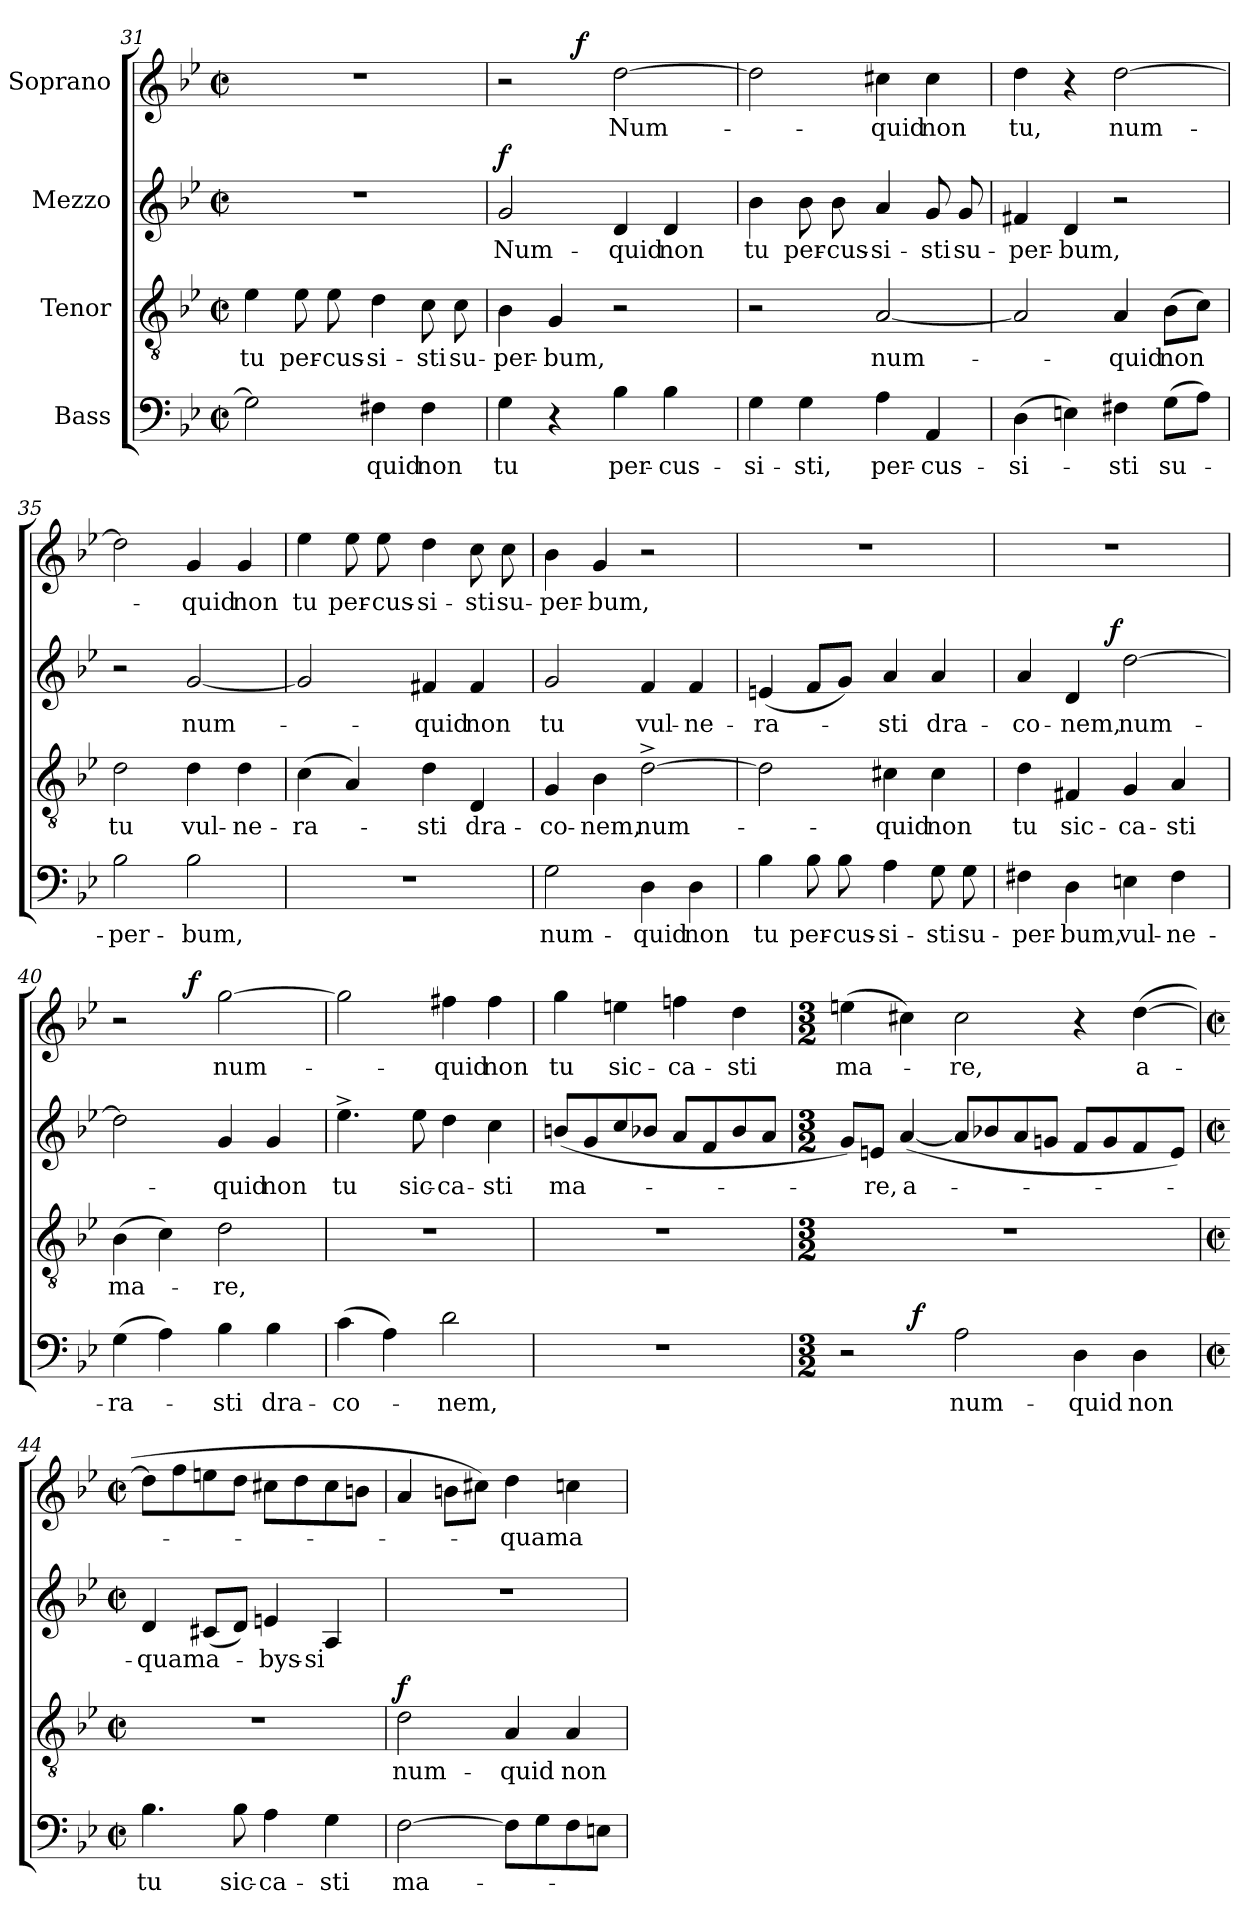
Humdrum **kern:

**kern	**text	**dynam	**kern	**text	**dynam	**kern	**text	**dynam	**kern	**text	**dynam
*part4	*part4	*part4	*part3	*part3	*part3	*part2	*part2	*part2	*part1	*part1	*part1
*staff4	*staff4	*staff4	*staff3	*staff3	*staff3	*staff2	*staff2	*staff2	*staff1	*staff1	*staff1
*I"Bass	*	*	*I"Tenor	*	*	*I"Mezzo	*	*	*I"Soprano	*	*
*clefF4	*	*	*clefGv2	*	*	*clefG2	*	*	*clefG2	*	*
*k[b-e-]	*	*	*k[b-e-]	*	*	*k[b-e-]	*	*	*k[b-e-]	*	*
*B-:	*	*	*B-:	*	*	*B-:	*	*	*B-:	*	*
*M2/2	*	*	*M2/2	*	*	*M2/2	*	*	*M2/2	*	*
*met(c|)	*	*	*met(c|)	*	*	*met(c|)	*	*	*met(c|)	*	*
=31	=31	=31	=31	=31	=31	=31	=31	=31	=31	=31	=31
!	!	!	!	!LO:LY:b	!	!	!	!	!	!	!
2G\]	.	.	4e-\	tu	.	1r	.	.	1r	.	.
!	!	!	!	!LO:LY:b	!	!	!	!	!	!	!
.	.	.	8e-\	per-	.	.	.	.	.	.	.
!	!	!	!	!LO:LY:b	!	!	!	!	!	!	!
.	.	.	8e-\	-cus-	.	.	.	.	.	.	.
!	!LO:LY:b	!	!	!LO:LY:b	!	!	!	!	!	!	!
4F#X\	-quid	.	4d\	-si-	.	.	.	.	.	.	.
!	!LO:LY:b	!	!	!LO:LY:b	!	!	!	!	!	!	!
4F#\	non	.	8c\	-sti	.	.	.	.	.	.	.
!	!	!	!	!LO:LY:b	!	!	!	!	!	!	!
.	.	.	8c\	su-	.	.	.	.	.	.	.
=32	=32	=32	=32	=32	=32	=32	=32	=32	=32	=32	=32
!	!LO:LY:b	!	!	!LO:LY:b	!	!	!LO:LY:b	!LO:DY:b	!	!	!
*	*	*	*	*	*	*	*	*	*^	*	*
4G\	tu	.	4B-\	-per-	.	2g/	Num-	f	2r	4ryy	.	.
!	!	!	!	!LO:LY:b	!	!	!	!	!	!	!	!
4r	.	.	4G/	-bum,	.	.	.	.	.	16.ryy	.	.
!	!	!	!	!	!	!	!	!	!	!	!	!LO:DY:b
.	.	.	.	.	.	.	.	.	.	2ryy	.	f
!	!LO:LY:b	!	!	!	!	!	!LO:LY:b	!	!	!	!LO:LY:b	!
4B-\	per-	.	2r	.	.	4d/	-quid	.	[2dd\	.	Num-	.
!	!LO:LY:b	!	!	!	!	!	!LO:LY:b	!	!	!	!	!
4B-\	-cus-	.	.	.	.	4d/	non	.	.	.	.	.
.	.	.	.	.	.	.	.	.	.	8ryy	.	.
.	.	.	.	.	.	.	.	.	.	32ryy	.	.
=33	=33	=33	=33	=33	=33	=33	=33	=33	=33	=33	=33	=33
!	!LO:LY:b	!	!	!	!	!	!LO:LY:b	!	!	!	!	!
*	*	*	*	*	*	*	*	*	*v	*v	*	*
4G\	-si-	.	2r	.	.	4b-\	tu	.	2dd\]	.	.
!	!LO:LY:b	!	!	!	!	!	!LO:LY:b	!	!	!	!
4G\	-sti,	.	.	.	.	8b-\	per-	.	.	.	.
!	!	!	!	!	!	!	!LO:LY:b	!	!	!	!
.	.	.	.	.	.	8b-\	-cus-	.	.	.	.
!	!LO:LY:b	!	!	!LO:LY:b	!	!	!LO:LY:b	!	!	!LO:LY:b	!
4A\	per-	.	[2A/	num-	.	4a/	-si-	.	4cc#X\	-quid	.
!	!LO:LY:b	!	!	!	!	!	!LO:LY:b	!	!	!LO:LY:b	!
4AA/	-cus-	.	.	.	.	8g/	-sti	.	4cc#\	non	.
!	!	!	!	!	!	!	!LO:LY:b	!	!	!	!
.	.	.	.	.	.	8g/	su-	.	.	.	.
=34	=34	=34	=34	=34	=34	=34	=34	=34	=34	=34	=34
!	!LO:LY:b	!	!	!	!	!	!LO:LY:b	!	!	!LO:LY:b	!
(>4D\	-si-	.	2A/]	.	.	4f#X/	-per-	.	4dd\	tu,	.
!	!	!	!	!	!	!	!LO:LY:b	!	!	!	!
4En\)	.	.	.	.	.	4d/	-bum,	.	4r	.	.
!	!LO:LY:b	!	!	!LO:LY:b	!	!	!	!	!	!LO:LY:b	!
4F#X\	-sti	.	4A/	-quid	.	2r	.	.	[2dd\	num-	.
!	!LO:LY:b	!	!	!LO:LY:b	!	!	!	!	!	!	!
(>8G\L	su-	.	(>8B-\L	non	.	.	.	.	.	.	.
8A\J)	.	.	8c\J)	.	.	.	.	.	.	.	.
!!LO:LB:g=z
=35	=35	=35	=35	=35	=35	=35	=35	=35	=35	=35	=35
!	!LO:LY:b	!	!	!LO:LY:b	!	!	!	!	!	!	!
2B-\	-per-	.	2d\	tu	.	2r	.	.	2dd\]	.	.
!	!LO:LY:b	!	!	!LO:LY:b	!	!	!LO:LY:b	!	!	!LO:LY:b	!
2B-\	-bum,	.	4d\	vul-	.	[2g/	num-	.	4g/	-quid	.
!	!	!	!	!LO:LY:b	!	!	!	!	!	!LO:LY:b	!
.	.	.	4d\	-ne-	.	.	.	.	4g/	non	.
=36	=36	=36	=36	=36	=36	=36	=36	=36	=36	=36	=36
!	!	!	!	!LO:LY:b	!	!	!	!	!	!LO:LY:b	!
1r	.	.	(>4c\	-ra-	.	2g/]	.	.	4ee-\	tu	.
!	!	!	!	!	!	!	!	!	!	!LO:LY:b	!
.	.	.	4A/)	.	.	.	.	.	8ee-\	per-	.
!	!	!	!	!	!	!	!	!	!	!LO:LY:b	!
.	.	.	.	.	.	.	.	.	8ee-\	-cus-	.
!	!	!	!	!LO:LY:b	!	!	!LO:LY:b	!	!	!LO:LY:b	!
.	.	.	4d\	-sti	.	4f#X/	-quid	.	4dd\	-si-	.
!	!	!	!	!LO:LY:b	!	!	!LO:LY:b	!	!	!LO:LY:b	!
.	.	.	4D/	dra-	.	4f#/	non	.	8cc\	-sti	.
!	!	!	!	!	!	!	!	!	!	!LO:LY:b	!
.	.	.	.	.	.	.	.	.	8cc\	su-	.
=37	=37	=37	=37	=37	=37	=37	=37	=37	=37	=37	=37
!	!LO:LY:b	!	!	!LO:LY:b	!	!	!LO:LY:b	!	!	!LO:LY:b	!
2G\	num-	.	4G/	-co-	.	2g/	tu	.	4b-\	-per-	.
!	!	!	!	!LO:LY:b	!	!	!	!	!	!LO:LY:b	!
.	.	.	4B-\	-nem,	.	.	.	.	4g/	-bum,	.
!	!LO:LY:b	!	!	!LO:LY:b	!	!	!LO:LY:b	!	!	!	!
4D\	-quid	.	[2d^>\	num-	.	4f/	vul-	.	2r	.	.
!	!LO:LY:b	!	!	!	!	!	!LO:LY:b	!	!	!	!
4D\	non	.	.	.	.	4f/	-ne-	.	.	.	.
=38	=38	=38	=38	=38	=38	=38	=38	=38	=38	=38	=38
!	!LO:LY:b	!	!	!	!	!	!LO:LY:b	!	!	!	!
4B-\	tu	.	2d\]	.	.	(<4en/	-ra-	.	1r	.	.
!	!LO:LY:b	!	!	!	!	!	!	!	!	!	!
8B-\	per-	.	.	.	.	8f/L	.	.	.	.	.
!	!LO:LY:b	!	!	!	!	!	!	!	!	!	!
8B-\	-cus-	.	.	.	.	8g/J)	.	.	.	.	.
!	!LO:LY:b	!	!	!LO:LY:b	!	!	!LO:LY:b	!	!	!	!
4A\	-si-	.	4c#X\	-quid	.	4a/	-sti	.	.	.	.
!	!LO:LY:b	!	!	!LO:LY:b	!	!	!LO:LY:b	!	!	!	!
8G\	-sti	.	4c#\	non	.	4a/	dra-	.	.	.	.
!	!LO:LY:b	!	!	!	!	!	!	!	!	!	!
8G\	su-	.	.	.	.	.	.	.	.	.	.
!!LO:PB:g=z
=39	=39	=39	=39	=39	=39	=39	=39	=39	=39	=39	=39
!	!LO:LY:b	!	!	!LO:LY:b	!	!	!LO:LY:b	!	!	!	!
*	*	*	*	*	*	*^	*	*	*	*	*
4F#X\	-per-	.	4d\	tu	.	4a/	4...ryy	-co-	.	1r	.	.
!	!LO:LY:b	!	!	!LO:LY:b	!	!	!	!LO:LY:b	!	!	!	!
4D\	-bum,	.	4F#X/	sic-	.	4d/	.	-nem,	.	.	.	.
!	!	!	!	!	!	!	!	!	!LO:DY:a	!	!	!
.	.	.	.	.	.	.	2ryy	.	f	.	.	.
!	!LO:LY:b	!	!	!LO:LY:b	!	!	!	!LO:LY:b	!	!	!	!
4En\	vul-	.	4G/	-ca-	.	[2dd\	.	num-	.	.	.	.
!	!LO:LY:b	!	!	!LO:LY:b	!	!	!	!	!	!	!	!
4F#\	-ne-	.	4A/	-sti	.	.	.	.	.	.	.	.
.	.	.	.	.	.	.	32ryy	.	.	.	.	.
=40	=40	=40	=40	=40	=40	=40	=40	=40	=40	=40	=40	=40
!	!LO:LY:b	!	!	!LO:LY:b	!	!	!	!	!	!	!	!
*	*	*	*	*	*	*v	*v	*	*	*^	*	*
(>4G\	-ra-	.	(>4B-\	ma-	.	2dd\]	.	.	2r	4.ryy	.	.
4A\)	.	.	4c\)	.	.	.	.	.	.	.	.	.
!	!	!	!	!	!	!	!	!	!	!	!	!LO:DY:b
.	.	.	.	.	.	.	.	.	.	2ryy	.	f
!	!LO:LY:b	!	!	!LO:LY:b	!	!	!LO:LY:b	!	!	!	!LO:LY:b	!
4B-\	-sti	.	2d\	-re,	.	4g/	-quid	.	[2gg\	.	num-	.
!	!LO:LY:b	!	!	!	!	!	!LO:LY:b	!	!	!	!	!
4B-\	dra-	.	.	.	.	4g/	non	.	.	.	.	.
.	.	.	.	.	.	.	.	.	.	8ryy	.	.
=41	=41	=41	=41	=41	=41	=41	=41	=41	=41	=41	=41	=41
!	!LO:LY:b	!	!	!	!	!	!LO:LY:b	!	!	!	!	!
*	*	*	*	*	*	*	*	*	*v	*v	*	*
(>4c\	-co-	.	1r	.	.	4.ee-^>\	tu	.	2gg\]	.	.
4A\)	.	.	.	.	.	.	.	.	.	.	.
!	!	!	!	!	!	!	!LO:LY:b	!	!	!	!
.	.	.	.	.	.	8ee-\	sic-	.	.	.	.
!	!LO:LY:b	!	!	!	!	!	!LO:LY:b	!	!	!LO:LY:b	!
2d\	-nem,	.	.	.	.	4dd\	-ca-	.	4ff#X\	-quid	.
!	!	!	!	!	!	!	!LO:LY:b	!	!	!LO:LY:b	!
.	.	.	.	.	.	4cc\	-sti	.	4ff#\	non	.
=42	=42	=42	=42	=42	=42	=42	=42	=42	=42	=42	=42
!	!	!	!	!	!	!	!LO:LY:b	!	!	!LO:LY:b	!
1r	.	.	1r	.	.	(<8bn/L	ma-	.	4gg\	tu	.
.	.	.	.	.	.	8g/	.	.	.	.	.
!	!	!	!	!	!	!	!	!	!	!LO:LY:b	!
.	.	.	.	.	.	8cc/	.	.	4een\	sic-	.
.	.	.	.	.	.	8b-X/J	.	.	.	.	.
!	!	!	!	!	!	!	!	!	!	!LO:LY:b	!
.	.	.	.	.	.	8a/L	.	.	4ffn\	-ca-	.
.	.	.	.	.	.	8f/	.	.	.	.	.
!	!	!	!	!	!	!	!	!	!	!LO:LY:b	!
.	.	.	.	.	.	8b-/	.	.	4dd\	-sti	.
.	.	.	.	.	.	8a/J	.	.	.	.	.
!!LO:LB:g=z
=43	=43	=43	=43	=43	=43	=43	=43	=43	=43	=43	=43
*M3/2	*	*	*M3/2	*	*	*M3/2	*	*	*M3/2	*	*
!	!	!	!	!	!	!	!	!	!	!LO:LY:b	!
*^	*	*	*	*	*	*	*	*	*	*	*
2r	4ryy	.	.	1.r	.	.	8g/L)	.	.	(>4een\	ma-	.
!	!	!	!	!	!	!	!	!LO:LY:b	!	!	!	!
.	.	.	.	.	.	.	8en/J	-re,	.	.	.	.
!	!	!	!	!	!	!	!	!LO:LY:b	!	!	!	!
.	32ryy	.	.	.	.	.	(<[4a/	a-	.	4cc#X\)	.	.
!	!	!	!LO:DY:b	!	!	!	!	!	!	!	!	!
.	1ryy	.	f	.	.	.	.	.	.	.	.	.
!	!	!LO:LY:b	!	!	!	!	!	!	!	!	!LO:LY:b	!
2A\	.	num-	.	.	.	.	8a/L]	.	.	2cc#\	-re,	.
.	.	.	.	.	.	.	8b-X/	.	.	.	.	.
.	.	.	.	.	.	.	8a/	.	.	.	.	.
.	.	.	.	.	.	.	8gn/J	.	.	.	.	.
!	!	!LO:LY:b	!	!	!	!	!	!	!	!	!	!
4D\	.	-quid	.	.	.	.	8f/L	.	.	4r	.	.
.	.	.	.	.	.	.	8g/	.	.	.	.	.
!	!	!LO:LY:b	!	!	!	!	!	!	!	!	!LO:LY:b	!
4D\	.	non	.	.	.	.	8f/	.	.	(>[4dd\	a-	.
.	8..ryy	.	.	.	.	.	.	.	.	.	.	.
.	.	.	.	.	.	.	8e/J)	.	.	.	.	.
*v	*v	*	*	*	*	*	*	*	*	*	*	*
=44	=44	=44	=44	=44	=44	=44	=44	=44	=44	=44	=44
*M2/2	*	*	*M2/2	*	*	*M2/2	*	*	*M2/2	*	*
*met(c|)	*	*	*met(c|)	*	*	*met(c|)	*	*	*met(c|)	*	*
*^	*	*	*	*	*	*	*	*	*	*	*
!	!	!LO:LY:b	!	!	!	!	!	!LO:LY:b	!	!	!	!
*v	*v	*	*	*	*	*	*	*	*	*	*	*
4.B-\	tu	.	1r	.	.	4d/	-quam	.	8dd\L]	.	.
.	.	.	.	.	.	.	.	.	8ff\	.	.
!	!	!	!	!	!	!	!LO:LY:b	!	!	!	!
.	.	.	.	.	.	(<8c#X/L	a-	.	8een\	.	.
!	!LO:LY:b	!	!	!	!	!	!	!	!	!	!
8B-\	sic-	.	.	.	.	8d/J)	.	.	8dd\J	.	.
!	!LO:LY:b	!	!	!	!	!	!LO:LY:b	!	!	!	!
4A\	-ca-	.	.	.	.	4en/	-bys-	.	8cc#X\L	.	.
.	.	.	.	.	.	.	.	.	8dd\	.	.
!	!LO:LY:b	!	!	!	!	!	!LO:LY:b	!	!	!	!
4G\	-sti	.	.	.	.	4A/	-si	.	8cc#\	.	.
.	.	.	.	.	.	.	.	.	8bn\J	.	.
=45	=45	=45	=45	=45	=45	=45	=45	=45	=45	=45	=45
!	!LO:LY:b	!	!	!LO:LY:b	!LO:DY:b	!	!	!	!	!	!
[2F\	ma-	.	2d\	num-	f	1r	.	.	4a/	.	.
.	.	.	.	.	.	.	.	.	8bn\L	.	.
.	.	.	.	.	.	.	.	.	8cc#X\J)	.	.
!	!	!	!	!LO:LY:b	!	!	!	!	!	!LO:LY:b	!
8F\L]	.	.	4A/	-quid	.	.	.	.	4dd\	-quam	.
8G\	.	.	.	.	.	.	.	.	.	.	.
!	!	!	!	!LO:LY:b	!	!	!	!	!	!LO:LY:b	!
8F\	.	.	4A/	non	.	.	.	.	4ccn\	a-	.
8En\J	.	.	.	.	.	.	.	.	.	.	.
=	=	=	=	=	=	=	=	=	=	=	=
*-	*-	*-	*-	*-	*-	*-	*-	*-	*-	*-	*-
